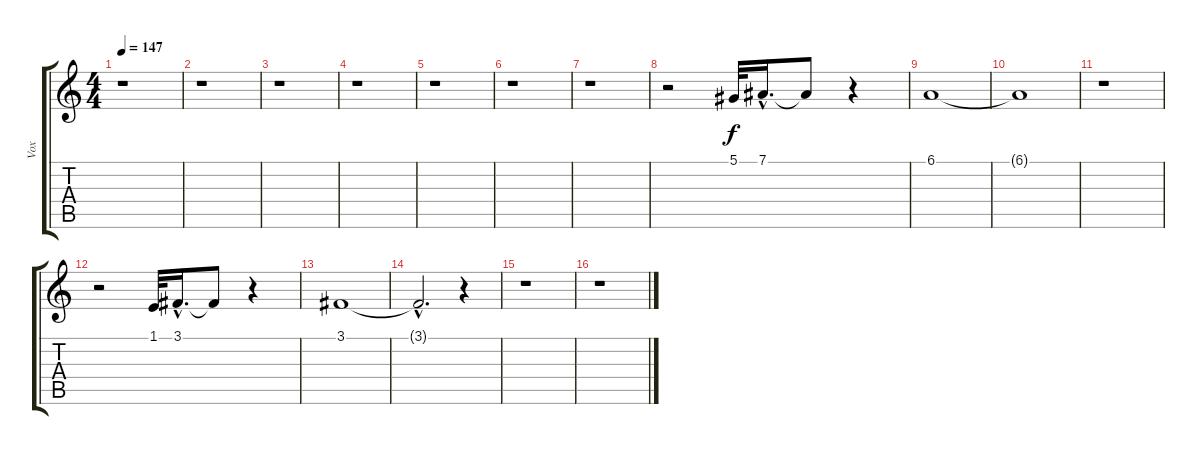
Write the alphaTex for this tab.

\track ("Vox" "Vox") {instrument synthvoice}
\staff {score tabs}
\tuning (Eb4 Bb3 Gb3 Db3 Ab2 Eb2) {hide}
\ts (4 4)
\tempo 147
\clef g2
\ks c
r.1{dy f} |
r.1 |
r.1 |
r.1 |
r.1 |
r.1 |
r.1 |
r.2 5.1.32 7.1{hac}.16{d} 7.1{t}.8 r.4 |
6.1.1 |
6.1{t}.1 |
r.1 |
r.2 1.1.32 3.1{hac}.16{d} 3.1{t}.8 r.4 |
3.1.1 |
3.1{hac t}.2{d} r.4 |
r.1 |
r.1
